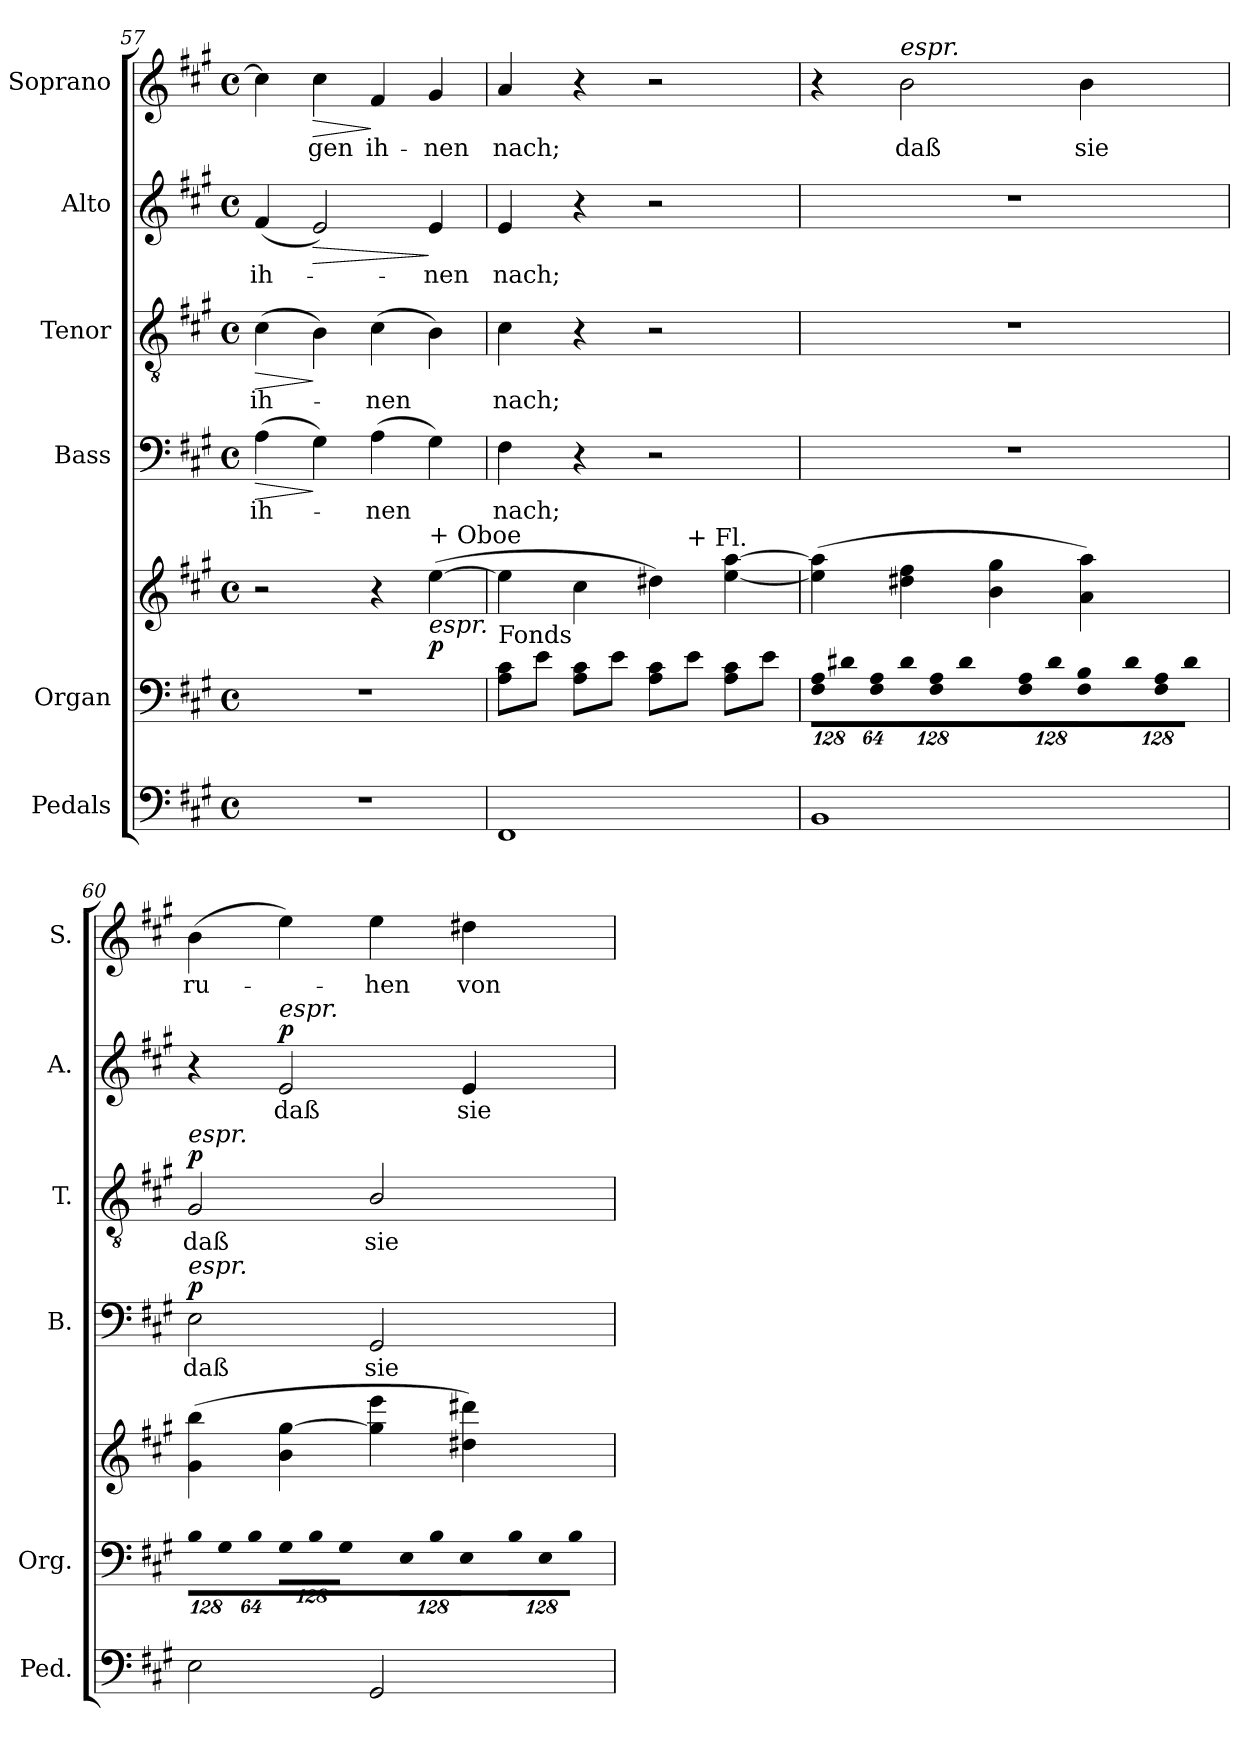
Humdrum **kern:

**kern	**kern	**kern	**dynam	**kern	**text	**dynam	**kern	**text	**dynam	**kern	**text	**dynam	**kern	**text	**dynam
*part6	*part5	*part5	*part5	*part4	*part4	*part4	*part3	*part3	*part3	*part2	*part2	*part2	*part1	*part1	*part1
*staff7	*staff6	*staff5	*staff5/6	*staff4	*staff4	*staff4	*staff3	*staff3	*staff3	*staff2	*staff2	*staff2	*staff1	*staff1	*staff1
*I"Pedals	*I"Organ	*	*	*I"Bass	*	*	*I"Tenor	*	*	*I"Alto	*	*	*I"Soprano	*	*
*I'Ped.	*I'Org.	*	*	*I'B.	*	*	*I'T.	*	*	*I'A.	*	*	*I'S.	*	*
*clefF4	*clefF4	*clefG2	*	*clefF4	*	*	*clefGv2	*	*	*clefG2	*	*	*clefG2	*	*
*	*	*	*	*	*	*	*ITrd7c12	*	*	*	*	*	*	*	*
*k[f#c#g#]	*k[f#c#g#]	*k[f#c#g#]	*	*k[f#c#g#]	*	*	*k[f#c#g#]	*	*	*k[f#c#g#]	*	*	*k[f#c#g#]	*	*
*A:	*A:	*A:	*	*A:	*	*	*A:	*	*	*A:	*	*	*A:	*	*
*M4/4	*M4/4	*M4/4	*	*M4/4	*	*	*M4/4	*	*	*M4/4	*	*	*M4/4	*	*
*met(c)	*met(c)	*met(c)	*	*met(c)	*	*	*met(c)	*	*	*met(c)	*	*	*met(c)	*	*
=57	=57	=57	=57	=57	=57	=57	=57	=57	=57	=57	=57	=57	=57	=57	=57
!	!	!	!	!	!LO:LY:b:color=#000000	!LO:HP:b	!	!	!	!	!	!	!	!	!
!	!	!	!	!	!	!	!	!LO:LY:b:color=#000000	!LO:HP:b	!	!	!	!	!	!
!	!	!	!	!	!	!	!	!	!	!	!LO:LY:b:color=#000000	!	!	!	!
1r	1r	2r	.	(4Ai\	ih-	>	(4C#i\	ih-	>	(4f#i/	ih-	.	4cc#i\]	.	.
!	!	!	!	!	!	!	!	!	!	!	!	!LO:HP:b	!	!	!
!	!	!	!	!	!	!	!	!	!	!	!	!	!	!LO:LY:b:color=#000000	!LO:HP:b
.	.	.	.	4G#i\)	.	]	4BBi\)	.	]	2ei/)	.	>	4cc#i\	-gen	>
!	!	!	!	!	!LO:LY:b:color=#000000	!	!	!	!	!	!	!	!	!	!
!	!	!	!	!	!	!	!	!LO:LY:b:color=#000000	!	!	!	!	!	!	!
!	!	!	!	!	!	!	!	!	!	!	!	!	!	!LO:LY:b:color=#000000	!
.	.	4r	.	(4Ai\	-nen	.	(4C#i\	-nen	.	.	.	.	4f#i/	ih-	]
!	!	!	!	!	!	!	!	!	!	!	!LO:LY:b:color=#000000	!	!	!	!
!	!	!LO:TX:a:t=+ Oboe	!	!	!	!	!	!	!	!	!	!	!	!	!
!	!	!LO:TX:b:i:t=espr.	!	!	!	!	!	!	!	!	!	!	!	!	!
!	!	!	!	!	!	!	!	!	!	!	!	!	!	!LO:LY:b:color=#000000	!
.	.	([4eei\	p	4G#i\)	.	.	4BBi\)	.	.	4ei/	-nen	]	4g#i/	-nen	.
=58	=58	=58	=58	=58	=58	=58	=58	=58	=58	=58	=58	=58	=58	=58	=58
!	!	!	!	!	!LO:LY:b:color=#000000	!	!	!	!	!	!	!	!	!	!
!	!	!	!	!	!	!	!	!LO:LY:b:color=#000000	!	!	!	!	!	!	!
!	!	!	!	!	!	!	!	!	!	!	!LO:LY:b:color=#000000	!	!	!	!
!	!LO:TX:a:t=Fonds	!	!	!	!	!	!	!	!	!	!	!	!	!	!
!	!	!	!	!	!	!	!	!	!	!	!	!	!	!LO:LY:b:color=#000000	!
*	*	*^	*	*	*	*	*	*	*	*	*	*	*	*	*
1FF#i	8Ai\ 8c#i\L	4eei\]	2ryy	.	4F#i\	nach;	.	4C#i\	nach;	.	4ei/	nach;	.	4ai/	nach;	.
.	8ei\J	.	.	.	.	.	.	.	.	.	.	.	.	.	.	.
.	8Ai\ 8c#i\L	4cc#i\	.	.	4r	.	.	4r	.	.	4r	.	.	4r	.	.
.	8ei\J	.	.	.	.	.	.	.	.	.	.	.	.	.	.	.
.	8Ai\ 8c#i\L	4dd#Xi\)	8ryy	.	2r	.	.	2r	.	.	2r	.	.	2r	.	.
!	!	!	!LO:TX:a:t=+ Fl.	!	!	!	!	!	!	!	!	!	!	!	!	!
.	8ei\J	.	4.ryy	.	.	.	.	.	.	.	.	.	.	.	.	.
.	8Ai\ 8c#i\L	[4eei\ [4aai	.	.	.	.	.	.	.	.	.	.	.	.	.	.
.	8ei\J	.	.	.	.	.	.	.	.	.	.	.	.	.	.	.
*	*	*v	*v	*	*	*	*	*	*	*	*	*	*	*	*	*
=59	=59	=59	=59	=59	=59	=59	=59	=59	=59	=59	=59	=59	=59	=59	=59
*	*Xbrackettup	*	*	*	*	*	*	*	*	*	*	*	*	*	*
*	*	*^	*	*	*	*	*	*	*	*	*	*	*	*	*
!	!LO:N:vis=8	!	!	!	!	!	!	!	!	!	!	!	!	!	!	!
*	*	*v	*v	*	*	*	*	*	*	*	*	*	*	*	*	*
1BBi	1024%85F#i\ 1024%85Ai\L	(4eei\] 4aai]	.	1r	.	.	1r	.	.	1r	.	.	4r	.	.
!	!LO:N:vis=8	!	!	!	!	!	!	!	!	!	!	!	!	!	!
.	1024%85d#Xi\	.	.	.	.	.	.	.	.	.	.	.	.	.	.
!	!LO:N:vis=8	!	!	!	!	!	!	!	!	!	!	!	!	!	!
.	512%43F#i\ 512%43Ai\J	.	.	.	.	.	.	.	.	.	.	.	.	.	.
!	!LO:N:vis=8	!	!	!	!	!	!	!	!	!	!	!	!	!	!
!	!	!	!	!	!	!	!	!	!	!	!	!	!LO:TX:a:i:t=espr.	!	!
!	!	!	!	!	!	!	!	!	!	!	!	!	!	!LO:LY:b:color=#000000	!
.	1024%85d#i\L	4dd#Xi\ 4ff#i	.	.	.	.	.	.	.	.	.	.	2bi\	daß	.
!	!LO:N:vis=8	!	!	!	!	!	!	!	!	!	!	!	!	!	!
.	1024%85F#i\ 1024%85Ai\	.	.	.	.	.	.	.	.	.	.	.	.	.	.
!	!LO:N:vis=8	!	!	!	!	!	!	!	!	!	!	!	!	!	!
.	512%43d#i\J	.	.	.	.	.	.	.	.	.	.	.	.	.	.
!	!LO:N:vis=8	!	!	!	!	!	!	!	!	!	!	!	!	!	!
.	1024%85F#i\ 1024%85Ai\L	4bi\ 4gg#i	.	.	.	.	.	.	.	.	.	.	.	.	.
!	!LO:N:vis=8	!	!	!	!	!	!	!	!	!	!	!	!	!	!
.	1024%85d#i\	.	.	.	.	.	.	.	.	.	.	.	.	.	.
!	!LO:N:vis=8	!	!	!	!	!	!	!	!	!	!	!	!	!	!
.	512%43F#i\ 512%43Bi\J	.	.	.	.	.	.	.	.	.	.	.	.	.	.
!	!LO:N:vis=8	!	!	!	!	!	!	!	!	!	!	!	!	!	!
!	!	!	!	!	!	!	!	!	!	!	!	!	!	!LO:LY:b:color=#000000	!
.	1024%85d#i\L	4ai\ 4aai)	.	.	.	.	.	.	.	.	.	.	4bi\	sie	.
!	!LO:N:vis=8	!	!	!	!	!	!	!	!	!	!	!	!	!	!
.	1024%85F#i\ 1024%85Ai\	.	.	.	.	.	.	.	.	.	.	.	.	.	.
!	!LO:N:vis=8	!	!	!	!	!	!	!	!	!	!	!	!	!	!
.	512%43d#i\J	.	.	.	.	.	.	.	.	.	.	.	.	.	.
!!LO:PB:g=z
=60	=60	=60	=60	=60	=60	=60	=60	=60	=60	=60	=60	=60	=60	=60	=60
!	!LO:N:vis=8	!	!	!	!	!	!	!	!	!	!	!	!	!	!
!	!	!	!	!	!LO:LY:b:color=#000000	!	!	!	!	!	!	!	!	!	!
!	!	!	!	!	!	!	!	!LO:LY:b:color=#000000	!	!	!	!	!	!	!
!	!	!	!	!	!	!	!LO:TX:a:i:t=espr.	!	!	!	!	!	!	!	!
!	!	!	!	!LO:TX:a:i:t=espr.	!	!	!	!	!	!	!	!	!	!	!
!	!	!	!	!	!	!	!	!	!	!	!	!	!	!LO:LY:b:color=#000000	!
2Ei\	1024%85Bi\L	(4g#i\ 4bbi	.	2Ei\	daß	p	2GG#i/	daß	p	4r	.	.	(4bi\	ru-	.
!	!LO:N:vis=8	!	!	!	!	!	!	!	!	!	!	!	!	!	!
.	1024%85G#i\	.	.	.	.	.	.	.	.	.	.	.	.	.	.
!	!LO:N:vis=8	!	!	!	!	!	!	!	!	!	!	!	!	!	!
.	512%43Bi\J	.	.	.	.	.	.	.	.	.	.	.	.	.	.
!	!LO:N:vis=8	!	!	!	!	!	!	!	!	!	!	!	!	!	!
!	!	!	!	!	!	!	!	!	!	!LO:TX:a:i:t=espr.	!	!	!	!	!
!	!	!	!	!	!	!	!	!	!	!	!LO:LY:b:color=#000000	!	!	!	!
.	1024%85G#i\L	4bi\ [4gg#i	.	.	.	.	.	.	.	2ei/	daß	p	4eei\)	.	.
!	!LO:N:vis=8	!	!	!	!	!	!	!	!	!	!	!	!	!	!
.	1024%85Bi\	.	.	.	.	.	.	.	.	.	.	.	.	.	.
!	!LO:N:vis=8	!	!	!	!	!	!	!	!	!	!	!	!	!	!
.	512%43G#i\J	.	.	.	.	.	.	.	.	.	.	.	.	.	.
!	!LO:N:vis=8	!	!	!	!	!	!	!	!	!	!	!	!	!	!
!	!	!	!	!	!LO:LY:b:color=#000000	!	!	!	!	!	!	!	!	!	!
!	!	!	!	!	!	!	!	!LO:LY:b:color=#000000	!	!	!	!	!	!	!
!	!	!	!	!	!	!	!	!	!	!	!	!	!	!LO:LY:b:color=#000000	!
2GG#i/	1024%85Ei\L	4gg#i\] 4eeei	.	2GG#i/	sie	.	2BBi/	sie	.	.	.	.	4eei\	-hen	.
!	!LO:N:vis=8	!	!	!	!	!	!	!	!	!	!	!	!	!	!
.	1024%85Bi\	.	.	.	.	.	.	.	.	.	.	.	.	.	.
!	!LO:N:vis=8	!	!	!	!	!	!	!	!	!	!	!	!	!	!
.	512%43Ei\J	.	.	.	.	.	.	.	.	.	.	.	.	.	.
!	!LO:N:vis=8	!	!	!	!	!	!	!	!	!	!	!	!	!	!
!	!	!	!	!	!	!	!	!	!	!	!LO:LY:b:color=#000000	!	!	!	!
!	!	!	!	!	!	!	!	!	!	!	!	!	!	!LO:LY:b:color=#000000	!
.	1024%85Bi\L	4dd#Xi\ 4ddd#Xi)	.	.	.	.	.	.	.	4ei/	sie	.	4dd#Xi\	von	.
!	!LO:N:vis=8	!	!	!	!	!	!	!	!	!	!	!	!	!	!
.	1024%85Ei\	.	.	.	.	.	.	.	.	.	.	.	.	.	.
!	!LO:N:vis=8	!	!	!	!	!	!	!	!	!	!	!	!	!	!
.	512%43Bi\J	.	.	.	.	.	.	.	.	.	.	.	.	.	.
=	=	=	=	=	=	=	=	=	=	=	=	=	=	=	=
*-	*-	*-	*-	*-	*-	*-	*-	*-	*-	*-	*-	*-	*-	*-	*-
